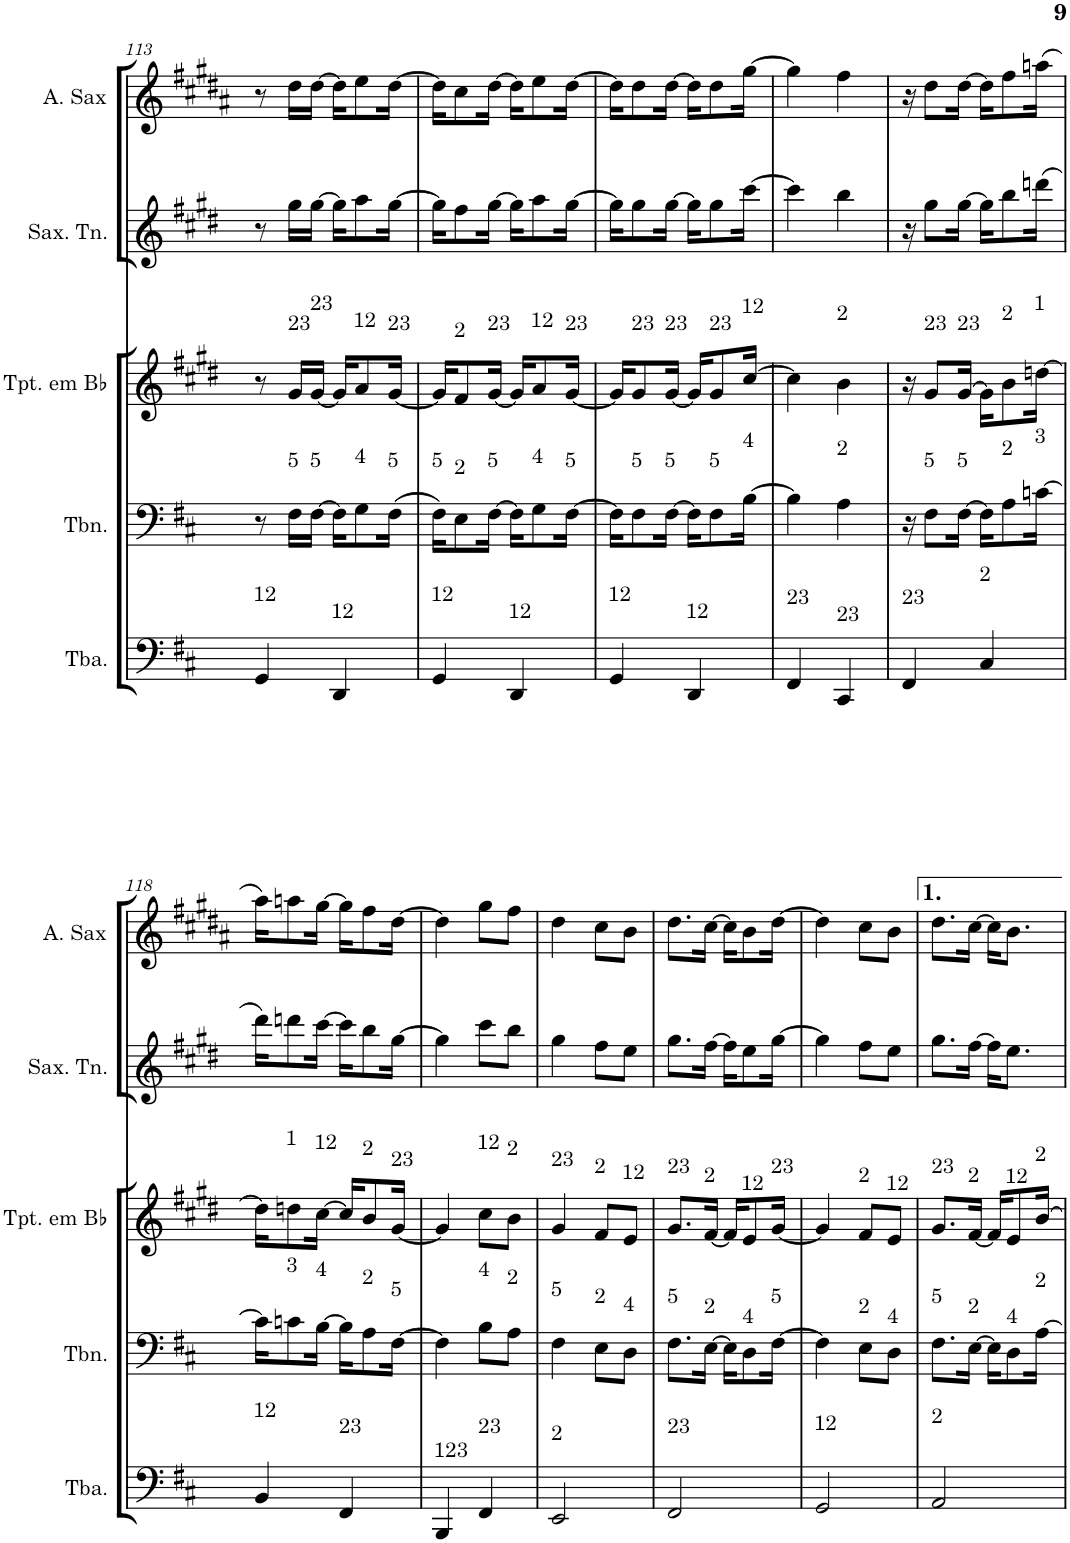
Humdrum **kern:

**kern	**kern	**kern	**kern	**kern
*part5	*part4	*part3	*part2	*part1
*staff5	*staff4	*staff3	*staff2	*staff1
*I"Tuba	*I"Trombone	*I"Trompete em Bb	*I"Saxofone Tenor	*I"Saxofone Alto
*I'Tba.	*I'Tbn.	*I'Tpt. em Bb	*I'Sax. Tn.	*
!!LO:PB:g=z
*clefF4	*clefF4	*clefG2	*clefG2	*clefG2
*	*	*Trd1c2	*Trd8c14	*Trd5c9
*k[f#c#]	*k[f#c#]	*k[f#c#g#d#]	*k[f#c#g#d#]	*k[f#c#g#d#a#]
*M2/4	*M2/4	*M2/4	*M2/4	*M2/4
=113	=113	=113	=113	=113
!LO:TX:a:t=12	!	!	!	!
4GG/	8r	8r	8r	8r
!	!	!LO:TX:a:t=23	!	!
!	!LO:TX:a:t=5	!	!	!
.	16F#\LL	16g#/LL	16gg#\LL	16dd#\LL
!	!	!LO:TX:a:t=23	!	!
!	!LO:TX:a:t=5	!	!	!
.	[>16F#\JJ	[<16g#/JJ	[>16gg#\JJ	[>16dd#\JJ
!LO:TX:a:t=12	!	!	!	!
4DD/	16F#\KL]	16g#/KL]	16gg#\KL]	16dd#\KL]
!	!	!LO:TX:a:t=12	!	!
!	!LO:TX:a:t=4	!	!	!
.	8G\	8a/	8aa\	8ee\
!	!	!LO:TX:a:t=23	!	!
!	!LO:TX:a:t=5	!	!	!
.	(>16F#\Jk	[<16g#/Jk	[>16gg#\Jk	[>16dd#\Jk
=114	=114	=114	=114	=114
!	!LO:TX:a:t=5	!	!	!
!LO:TX:a:t=12	!	!	!	!
4GG/	16F#\KL)	16g#/KL]	16gg#\KL]	16dd#\KL]
!	!	!LO:TX:a:t=2	!	!
!	!LO:TX:a:t=2	!	!	!
.	8E\	8f#/	8ff#\	8cc#\
!	!	!LO:TX:a:t=23	!	!
!	!LO:TX:a:t=5	!	!	!
.	[>16F#\Jk	[<16g#/Jk	[>16gg#\Jk	[>16dd#\Jk
!LO:TX:a:t=12	!	!	!	!
4DD/	16F#\KL]	16g#/KL]	16gg#\KL]	16dd#\KL]
!	!	!LO:TX:a:t=12	!	!
!	!LO:TX:a:t=4	!	!	!
.	8G\	8a/	8aa\	8ee\
!	!	!LO:TX:a:t=23	!	!
!	!LO:TX:a:t=5	!	!	!
.	[>16F#\Jk	[<16g#/Jk	[>16gg#\Jk	[>16dd#\Jk
=115	=115	=115	=115	=115
!LO:TX:a:t=12	!	!	!	!
4GG/	16F#\KL]	16g#/KL]	16gg#\KL]	16dd#\KL]
!	!	!LO:TX:a:t=23	!	!
!	!LO:TX:a:t=5	!	!	!
.	8F#\	8g#/	8gg#\	8dd#\
!	!	!LO:TX:a:t=23	!	!
!	!LO:TX:a:t=5	!	!	!
.	[>16F#\Jk	[<16g#/Jk	[>16gg#\Jk	[>16dd#\Jk
!LO:TX:a:t=12	!	!	!	!
4DD/	16F#\KL]	16g#/KL]	16gg#\KL]	16dd#\KL]
!	!	!LO:TX:a:t=23	!	!
!	!LO:TX:a:t=5	!	!	!
.	8F#\	8g#/	8gg#\	8dd#\
!	!	!LO:TX:a:t=12	!	!
!	!LO:TX:a:t=4	!	!	!
.	[>16B\Jk	[>16cc#/Jk	[>16ccc#\Jk	[>16gg#\Jk
=116	=116	=116	=116	=116
!LO:TX:a:t=23	!	!	!	!
4FF#/	4B\]	4cc#\]	4ccc#\]	4gg#\]
!	!	!LO:TX:a:t=2	!	!
!	!LO:TX:a:t=2	!	!	!
!LO:TX:a:t=23	!	!	!	!
4CC#/	4A\	4b\	4bb\	4ff#\
=117	=117	=117	=117	=117
!LO:TX:a:t=23	!	!	!	!
4FF#/	16r	16r	16r	16r
!	!	!LO:TX:a:t=23	!	!
!	!LO:TX:a:t=5	!	!	!
.	8F#\L	8g#/L	8gg#\L	8dd#\L
!	!	!LO:TX:a:t=23	!	!
!	!LO:TX:a:t=5	!	!	!
.	[>16F#\Jk	[>16g#/Jk	[>16gg#\Jk	[>16dd#\Jk
!LO:TX:a:t=2	!	!	!	!
4C#/	16F#\KL]	16g#\KL]	16gg#\KL]	16dd#\KL]
!	!	!LO:TX:a:t=2	!	!
!	!LO:TX:a:t=2	!	!	!
.	8A\	8b\	8bb\	8ff#\
!	!	!LO:TX:a:t=1	!	!
!	!LO:TX:a:t=3	!	!	!
.	[16cn\Jk	[16ddn\Jk	(>16dddn\Jk	(>16aan\Jk
!!LO:LB:g=z
=118	=118	=118	=118	=118
!LO:TX:a:t=12	!	!	!	!
4BB/	16c\KL]	16dd\KL]	16ddd#\KL)	16aa#\KL)
!	!	!LO:TX:a:t=1	!	!
!	!LO:TX:a:t=3	!	!	!
.	8cn\	8ddn\	8dddn\	8aan\
!	!	!LO:TX:a:t=12	!	!
!	!LO:TX:a:t=4	!	!	!
.	[>16B\Jk	[>16cc#\Jk	[>16ccc#\Jk	[>16gg#\Jk
!LO:TX:a:t=23	!	!	!	!
4FF#/	16B\KL]	16cc#/KL]	16ccc#\KL]	16gg#\KL]
!	!	!LO:TX:a:t=2	!	!
!	!LO:TX:a:t=2	!	!	!
.	8A\	8b/	8bb\	8ff#\
!	!	!LO:TX:a:t=23	!	!
!	!LO:TX:a:t=5	!	!	!
.	[>16F#\Jk	[<16g#/Jk	[>16gg#\Jk	[>16dd#\Jk
=119	=119	=119	=119	=119
!LO:TX:a:t=123	!	!	!	!
4BBB/	4F#\]	4g#/]	4gg#\]	4dd#\]
!	!	!LO:TX:a:t=12	!	!
!	!LO:TX:a:t=4	!	!	!
!LO:TX:a:t=23	!	!	!	!
4FF#/	8B\L	8cc#\L	8ccc#\L	8gg#\L
!	!	!LO:TX:a:t=2	!	!
!	!LO:TX:a:t=2	!	!	!
.	8A\J	8b\J	8bb\J	8ff#\J
=120	=120	=120	=120	=120
!	!	!LO:TX:a:t=23	!	!
!	!LO:TX:a:t=5	!	!	!
!LO:TX:a:t=2	!	!	!	!
2EE/	4F#\	4g#/	4gg#\	4dd#\
!	!	!LO:TX:a:t=2	!	!
!	!LO:TX:a:t=2	!	!	!
.	8E\L	8f#/L	8ff#\L	8cc#\L
!	!	!LO:TX:a:t=12	!	!
!	!LO:TX:a:t=4	!	!	!
.	8D\J	8e/J	8ee\J	8b\J
=121	=121	=121	=121	=121
!	!	!LO:TX:a:t=23	!	!
!	!LO:TX:a:t=5	!	!	!
!LO:TX:a:t=23	!	!	!	!
2FF#/	8.F#\L	8.g#/L	8.gg#\L	8.dd#\L
!	!	!LO:TX:a:t=2	!	!
!	!LO:TX:a:t=2	!	!	!
.	[>16E\Jk	[<16f#/Jk	[>16ff#\Jk	[>16cc#\Jk
.	16E\KL]	16f#/KL]	16ff#\KL]	16cc#\KL]
!	!	!LO:TX:a:t=12	!	!
!	!LO:TX:a:t=4	!	!	!
.	8D\	8e/	8ee\	8b\
!	!	!LO:TX:a:t=23	!	!
!	!LO:TX:a:t=5	!	!	!
.	[>16F#\Jk	[<16g#/Jk	[>16gg#\Jk	[>16dd#\Jk
=122	=122	=122	=122	=122
!LO:TX:a:t=12	!	!	!	!
2GG/	4F#\]	4g#/]	4gg#\]	4dd#\]
!	!	!LO:TX:a:t=2	!	!
!	!LO:TX:a:t=2	!	!	!
.	8E\L	8f#/L	8ff#\L	8cc#\L
!	!	!LO:TX:a:t=12	!	!
!	!LO:TX:a:t=4	!	!	!
.	8D\J	8e/J	8ee\J	8b\J
=123	=123	=123	=123	=123
!	!	!LO:TX:a:t=23	!	!
!	!LO:TX:a:t=5	!	!	!
!LO:TX:a:t=2	!	!	!	!
2AA/	8.F#\L	8.g#/L	8.gg#\L	8.dd#\L
!	!	!LO:TX:a:t=2	!	!
!	!LO:TX:a:t=2	!	!	!
.	[>16E\Jk	[<16f#/Jk	[>16ff#\Jk	[>16cc#\Jk
.	16E\KL]	16f#/KL]	16ff#\KL]	16cc#\KL]
!	!	!LO:TX:a:t=12	!	!
!	!LO:TX:a:t=4	!	!	!
.	8D\	8e/	8.ee\J	8.b\J
!	!	!LO:TX:a:t=2	!	!
!	!LO:TX:a:t=2	!	!	!
.	[>16A\Jk	[>16b/Jk	.	.
=	=	=	=	=
*-	*-	*-	*-	*-
